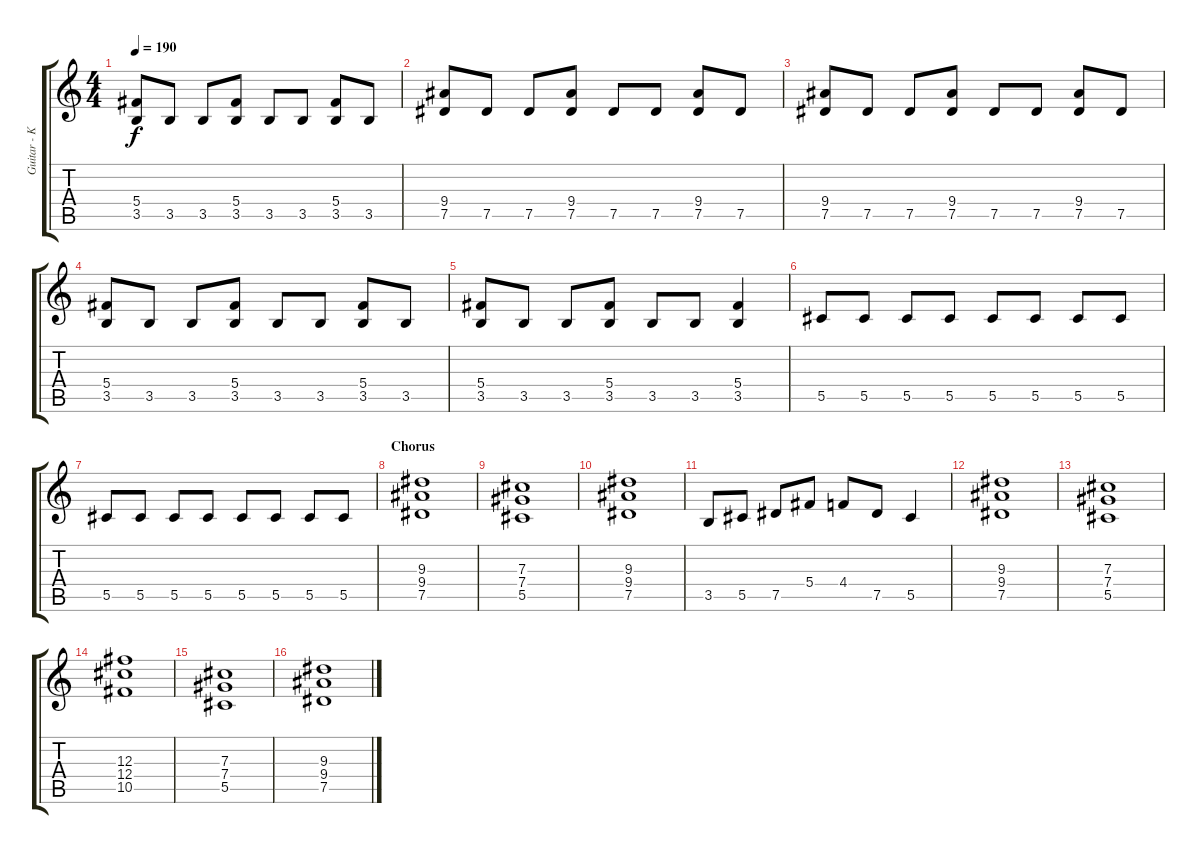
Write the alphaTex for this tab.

\track ("Guitar - Kai Hansen" "Guitar - K") {instrument distortionguitar}
\staff {score tabs}
\tuning (Eb4 Bb3 Gb3 Db3 Ab2 Eb2) {hide}
\ts (4 4)
\tempo 190
\clef g2
\ks c
(5.4 3.5).8{dy f} 3.5.8 3.5.8 (5.4 3.5).8 3.5.8 3.5.8 (5.4 3.5).8 3.5.8 |
(9.4 7.5).8 7.5.8 7.5.8 (9.4 7.5).8 7.5.8 7.5.8 (9.4 7.5).8 7.5.8 |
(9.4 7.5).8 7.5.8 7.5.8 (9.4 7.5).8 7.5.8 7.5.8 (9.4 7.5).8 7.5.8 |
(5.4 3.5).8 3.5.8 3.5.8 (5.4 3.5).8 3.5.8 3.5.8 (5.4 3.5).8 3.5.8 |
(5.4 3.5).8 3.5.8 3.5.8 (5.4 3.5).8 3.5.8 3.5.8 (5.4 3.5).4 |
5.5.8 5.5.8 5.5.8 5.5.8 5.5.8 5.5.8 5.5.8 5.5.8 |
5.5.8 5.5.8 5.5.8 5.5.8 5.5.8 5.5.8 5.5.8 5.5.8 |
\section ("" "Chorus")
(9.3 9.4 7.5).1 |
(7.3 7.4 5.5).1 |
(9.3 9.4 7.5).1 |
3.5.8 5.5.8 7.5.8 5.4.8 4.4.8 7.5.8 5.5.4 |
(9.3 9.4 7.5).1 |
(7.3 7.4 5.5).1 |
(12.3 12.4 10.5).1 |
(7.3 7.4 5.5).1 |
(9.3 9.4 7.5).1
